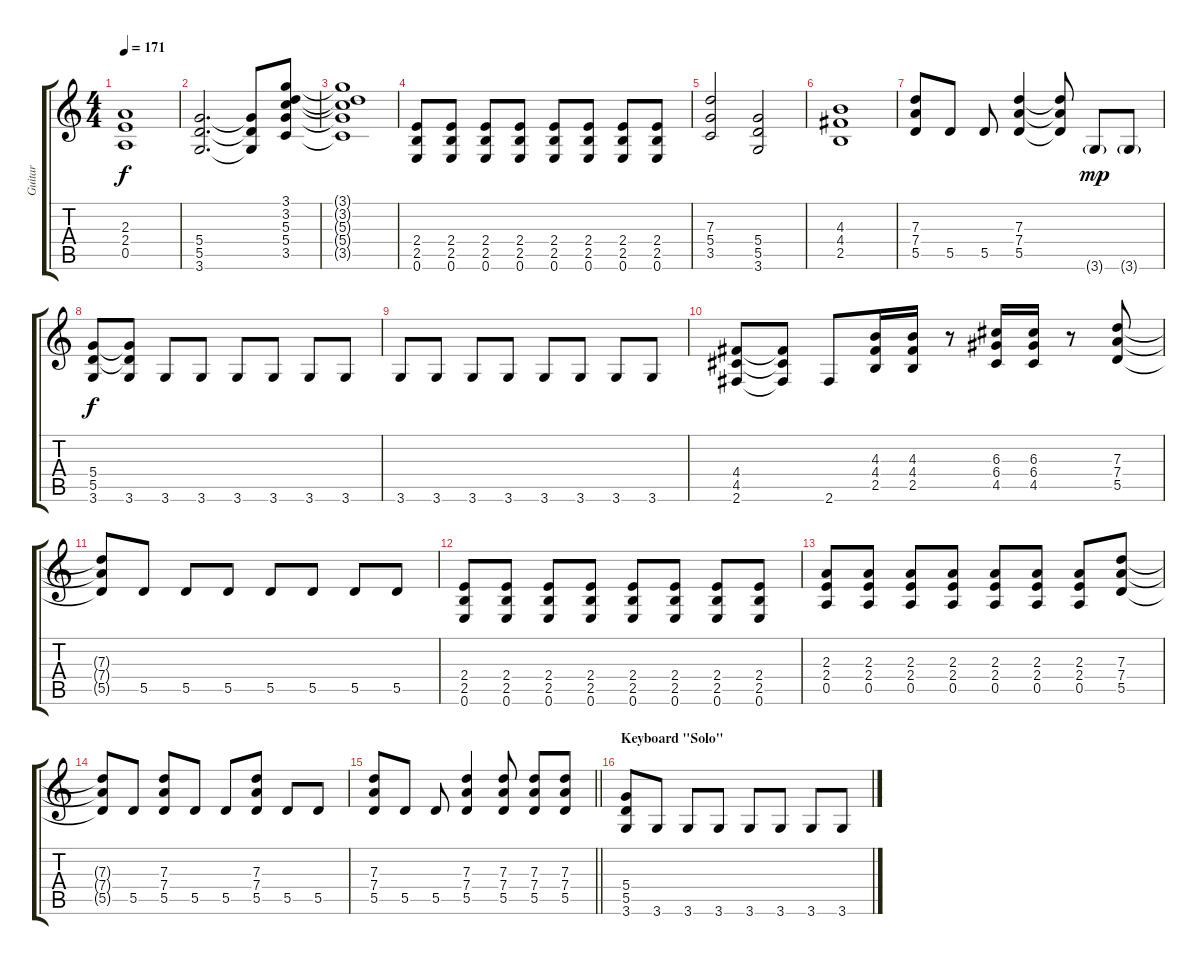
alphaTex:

\track ("Guitar" "Guitar") {instrument distortionguitar}
\staff {score tabs}
\tuning (E4 B3 G3 D3 A2 E2) {hide}
\ts (4 4)
\tempo 171
\clef g2
\ks c
(2.3 2.4 0.5).1{dy f} |
(5.4 5.5 3.6).2{d} (5.4{t} 5.5{t} 3.6{t}).8 (3.1 3.2 5.3 5.4 3.5).8 |
(3.1{t} 3.2{t} 5.3{t} 5.4{t} 3.5{t}).1 |
(2.4 2.5 0.6).8 (2.4 2.5 0.6).8 (2.4 2.5 0.6).8 (2.4 2.5 0.6).8 (2.4 2.5 0.6).8 (2.4 2.5 0.6).8 (2.4 2.5 0.6).8 (2.4 2.5 0.6).8 |
(7.3 5.4 3.5).2 (5.4 5.5 3.6).2 |
(4.3 4.4 2.5).1 |
(7.3 7.4 5.5).8 5.5.8 5.5.8 (7.3 7.4 5.5).4 (7.3{t} 7.4{t} 5.5{t}).8 3.6{g}.8{dy mp} 3.6{g}.8 |
(5.4 5.5 3.6).8{dy f} (5.4{t} 5.5{t} 3.6).8 3.6.8 3.6.8 3.6.8 3.6.8 3.6.8 3.6.8 |
3.6.8 3.6.8 3.6.8 3.6.8 3.6.8 3.6.8 3.6.8 3.6.8 |
(4.4 4.5 2.6).8 (4.4{t} 4.5{t} 2.6{t}).8 2.6.8 (4.3 4.4 2.5).16 (4.3 4.4 2.5).16 r.8 (6.3 6.4 4.5).16 (6.3 6.4 4.5).16 r.8 (7.3 7.4 5.5).8 |
(7.3{t} 7.4{t} 5.5{t}).8 5.5.8 5.5.8 5.5.8 5.5.8 5.5.8 5.5.8 5.5.8 |
(2.4 2.5 0.6).8 (2.4 2.5 0.6).8 (2.4 2.5 0.6).8 (2.4 2.5 0.6).8 (2.4 2.5 0.6).8 (2.4 2.5 0.6).8 (2.4 2.5 0.6).8 (2.4 2.5 0.6).8 |
(2.3 2.4 0.5).8 (2.3 2.4 0.5).8 (2.3 2.4 0.5).8 (2.3 2.4 0.5).8 (2.3 2.4 0.5).8 (2.3 2.4 0.5).8 (2.3 2.4 0.5).8 (7.3 7.4 5.5).8 |
(7.3{t} 7.4{t} 5.5{t}).8 5.5.8 (7.3 7.4 5.5).8 5.5.8 5.5.8 (7.3 7.4 5.5).8 5.5.8 5.5.8 |
\barLineRight lightlight
(7.3 7.4 5.5).8 5.5.8 5.5.8 (7.3 7.4 5.5).4 (7.3 7.4 5.5).8 (7.3 7.4 5.5).8 (7.3 7.4 5.5).8 |
\section ("" "Keyboard \"Solo\"")
(5.4 5.5 3.6).8 3.6.8 3.6.8 3.6.8 3.6.8 3.6.8 3.6.8 3.6.8
